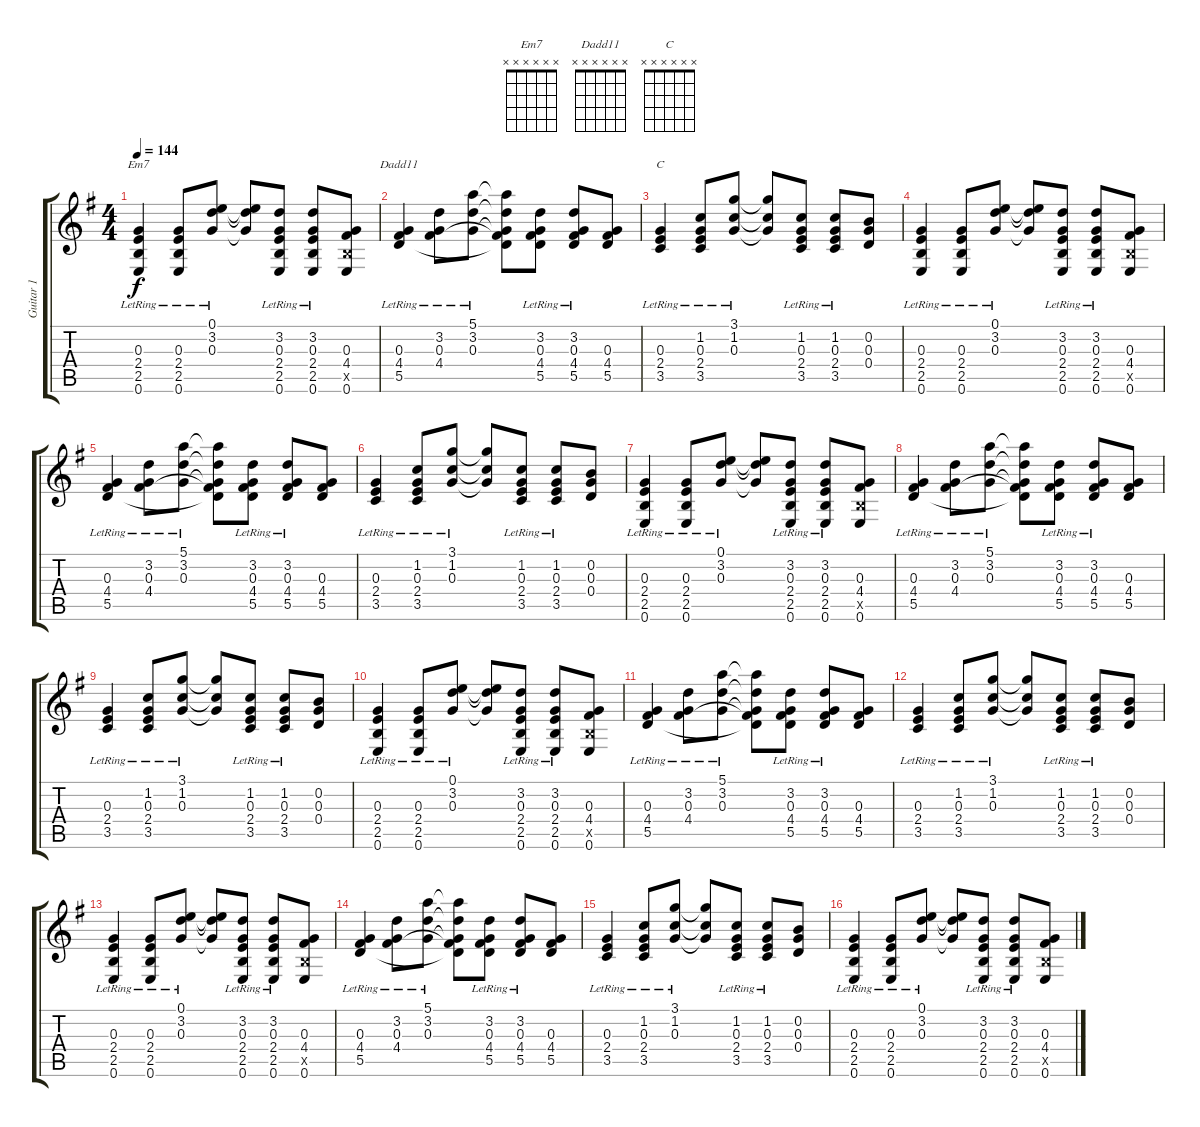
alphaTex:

\track ("Guitar 1" "Guitar 1") {instrument distortionguitar}
\staff {score tabs}
\tuning (E4 B3 G3 D3 A2 E2) {hide}
\chord ("Em7" x x x x x x)
\chord ("Dadd11" x x x x x x)
\chord ("C" x x x x x x)
\ts (4 4)
\tempo 144
\clef g2
\ks g
(0.3{lr} 2.4{lr} 2.5{lr} 0.6{lr}).4{ch "Em7" dy f} (0.3{lr} 2.4{lr} 2.5{lr} 0.6{lr}).8 (0.1{lr} 3.2{lr} 0.3{lr}).8 (0.1{t} 3.2{t} 0.3{t}).8 (3.2{lr} 0.3{lr} 2.4 2.5{lr} 0.6{lr}).8 (3.2{lr} 0.3{lr} 2.4 2.5{lr} 0.6{lr}).8 (0.3 4.4 2.5{x} 0.6).8 |
(0.3{lr} 4.4{lr} 5.5{lr}).4{ch "Dadd11"} (3.2{lr} 0.3{lr} 4.4{lr}).8 (5.1{lr} 3.2{lr} 0.3{lr}).8 (5.1{t} 3.2{t} 0.3{t} 4.4{t} 5.5{t}).8 (3.2{lr} 0.3{lr} 4.4{lr} 5.5{lr}).8 (3.2{lr} 0.3{lr} 4.4{lr} 5.5{lr}).8 (0.3 4.4 5.5).8 |
(0.3{lr} 2.4{lr} 3.5{lr}).4{ch "C"} (1.2{lr} 0.3{lr} 2.4{lr} 3.5{lr}).8 (3.1{lr} 1.2{lr} 0.3{lr}).8 (3.1{t} 1.2{t} 0.3{t}).8 (1.2{lr} 0.3{lr} 2.4{lr} 3.5{lr}).8 (1.2{lr} 0.3{lr} 2.4{lr} 3.5{lr}).8 (0.2 0.3 0.4).8 |
(0.3{lr} 2.4{lr} 2.5{lr} 0.6{lr}).4 (0.3{lr} 2.4{lr} 2.5{lr} 0.6{lr}).8 (0.1{lr} 3.2{lr} 0.3{lr}).8 (0.1{t} 3.2{t} 0.3{t}).8 (3.2{lr} 0.3{lr} 2.4 2.5{lr} 0.6{lr}).8 (3.2{lr} 0.3{lr} 2.4 2.5{lr} 0.6{lr}).8 (0.3 4.4 2.5{x} 0.6).8 |
(0.3{lr} 4.4{lr} 5.5{lr}).4 (3.2{lr} 0.3{lr} 4.4{lr}).8 (5.1{lr} 3.2{lr} 0.3{lr}).8 (5.1{t} 3.2{t} 0.3{t} 4.4{t} 5.5{t}).8 (3.2{lr} 0.3{lr} 4.4{lr} 5.5{lr}).8 (3.2{lr} 0.3{lr} 4.4{lr} 5.5{lr}).8 (0.3 4.4 5.5).8 |
(0.3{lr} 2.4{lr} 3.5{lr}).4 (1.2{lr} 0.3{lr} 2.4{lr} 3.5{lr}).8 (3.1{lr} 1.2{lr} 0.3{lr}).8 (3.1{t} 1.2{t} 0.3{t}).8 (1.2{lr} 0.3{lr} 2.4{lr} 3.5{lr}).8 (1.2{lr} 0.3{lr} 2.4{lr} 3.5{lr}).8 (0.2 0.3 0.4).8 |
(0.3{lr} 2.4{lr} 2.5{lr} 0.6{lr}).4 (0.3{lr} 2.4{lr} 2.5{lr} 0.6{lr}).8 (0.1{lr} 3.2{lr} 0.3{lr}).8 (0.1{t} 3.2{t} 0.3{t}).8 (3.2{lr} 0.3{lr} 2.4 2.5{lr} 0.6{lr}).8 (3.2{lr} 0.3{lr} 2.4 2.5{lr} 0.6{lr}).8 (0.3 4.4 2.5{x} 0.6).8 |
(0.3{lr} 4.4{lr} 5.5{lr}).4 (3.2{lr} 0.3{lr} 4.4{lr}).8 (5.1{lr} 3.2{lr} 0.3{lr}).8 (5.1{t} 3.2{t} 0.3{t} 4.4{t} 5.5{t}).8 (3.2{lr} 0.3{lr} 4.4{lr} 5.5{lr}).8 (3.2{lr} 0.3{lr} 4.4{lr} 5.5{lr}).8 (0.3 4.4 5.5).8 |
(0.3{lr} 2.4{lr} 3.5{lr}).4 (1.2{lr} 0.3{lr} 2.4{lr} 3.5{lr}).8 (3.1{lr} 1.2{lr} 0.3{lr}).8 (3.1{t} 1.2{t} 0.3{t}).8 (1.2{lr} 0.3{lr} 2.4{lr} 3.5{lr}).8 (1.2{lr} 0.3{lr} 2.4{lr} 3.5{lr}).8 (0.2 0.3 0.4).8 |
(0.3{lr} 2.4{lr} 2.5{lr} 0.6{lr}).4 (0.3{lr} 2.4{lr} 2.5{lr} 0.6{lr}).8 (0.1{lr} 3.2{lr} 0.3{lr}).8 (0.1{t} 3.2{t} 0.3{t}).8 (3.2{lr} 0.3{lr} 2.4 2.5{lr} 0.6{lr}).8 (3.2{lr} 0.3{lr} 2.4 2.5{lr} 0.6{lr}).8 (0.3 4.4 2.5{x} 0.6).8 |
(0.3{lr} 4.4{lr} 5.5{lr}).4 (3.2{lr} 0.3{lr} 4.4{lr}).8 (5.1{lr} 3.2{lr} 0.3{lr}).8 (5.1{t} 3.2{t} 0.3{t} 4.4{t} 5.5{t}).8 (3.2{lr} 0.3{lr} 4.4{lr} 5.5{lr}).8 (3.2{lr} 0.3{lr} 4.4{lr} 5.5{lr}).8 (0.3 4.4 5.5).8 |
(0.3{lr} 2.4{lr} 3.5{lr}).4 (1.2{lr} 0.3{lr} 2.4{lr} 3.5{lr}).8 (3.1{lr} 1.2{lr} 0.3{lr}).8 (3.1{t} 1.2{t} 0.3{t}).8 (1.2{lr} 0.3{lr} 2.4{lr} 3.5{lr}).8 (1.2{lr} 0.3{lr} 2.4{lr} 3.5{lr}).8 (0.2 0.3 0.4).8 |
(0.3{lr} 2.4{lr} 2.5{lr} 0.6{lr}).4 (0.3{lr} 2.4{lr} 2.5{lr} 0.6{lr}).8 (0.1{lr} 3.2{lr} 0.3{lr}).8 (0.1{t} 3.2{t} 0.3{t}).8 (3.2{lr} 0.3{lr} 2.4 2.5{lr} 0.6{lr}).8 (3.2{lr} 0.3{lr} 2.4 2.5{lr} 0.6{lr}).8 (0.3 4.4 2.5{x} 0.6).8 |
(0.3{lr} 4.4{lr} 5.5{lr}).4 (3.2{lr} 0.3{lr} 4.4{lr}).8 (5.1{lr} 3.2{lr} 0.3{lr}).8 (5.1{t} 3.2{t} 0.3{t} 4.4{t} 5.5{t}).8 (3.2{lr} 0.3{lr} 4.4{lr} 5.5{lr}).8 (3.2{lr} 0.3{lr} 4.4{lr} 5.5{lr}).8 (0.3 4.4 5.5).8 |
(0.3{lr} 2.4{lr} 3.5{lr}).4 (1.2{lr} 0.3{lr} 2.4{lr} 3.5{lr}).8 (3.1{lr} 1.2{lr} 0.3{lr}).8 (3.1{t} 1.2{t} 0.3{t}).8 (1.2{lr} 0.3{lr} 2.4{lr} 3.5{lr}).8 (1.2{lr} 0.3{lr} 2.4{lr} 3.5{lr}).8 (0.2 0.3 0.4).8 |
(0.3{lr} 2.4{lr} 2.5{lr} 0.6{lr}).4 (0.3{lr} 2.4{lr} 2.5{lr} 0.6{lr}).8 (0.1{lr} 3.2{lr} 0.3{lr}).8 (0.1{t} 3.2{t} 0.3{t}).8 (3.2{lr} 0.3{lr} 2.4 2.5{lr} 0.6{lr}).8 (3.2{lr} 0.3{lr} 2.4 2.5{lr} 0.6{lr}).8 (0.3 4.4 2.5{x} 0.6).8
